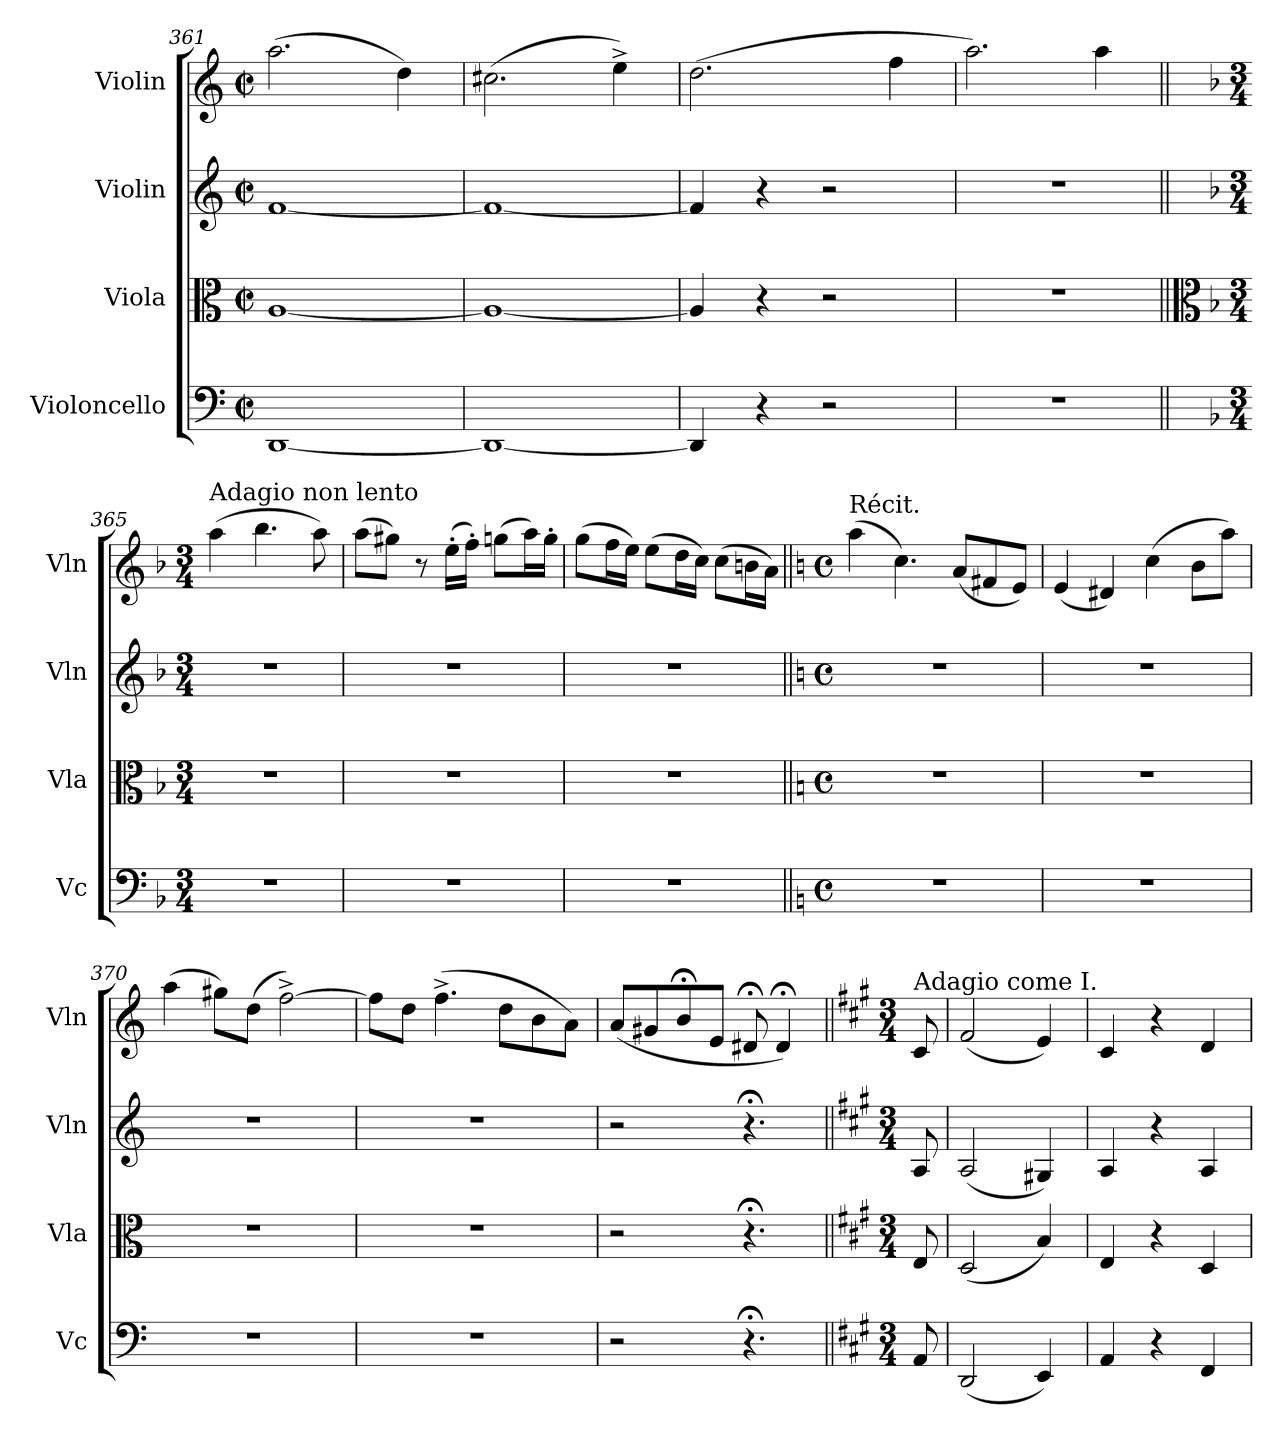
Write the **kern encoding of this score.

**kern	**kern	**kern	**kern
*part4	*part3	*part2	*part1
*staff4	*staff3	*staff2	*staff1
*I"Violoncello	*I"Viola	*I"Violin	*I"Violin
*I'Vc	*I'Vla	*I'Vln	*I'Vln
*clefF4	*clefC3	*clefG2	*clefG2
*k[]	*k[]	*k[]	*k[]
*M2/2	*M2/2	*M2/2	*M2/2
*met(c|)	*met(c|)	*met(c|)	*met(c|)
=361	=361	=361	=361
[1DD	[1A	[1f	(2.aa\
.	.	.	4dd\)
=362	=362	=362	=362
1DD_	1A_	1f_	(2.cc#X\
.	.	.	4ee^\)
=363	=363	=363	=363
4DD/]	4A/]	4f/]	(2.dd\
4r	4r	4r	.
2r	2r	2r	.
.	.	.	4ff\
=364	=364	=364	=364
1r	1r	1r	2.aa\)
.	.	.	4aa\
!!LO:PB:g=z
=365||	=365||	=365||	=365||
*	*clefC3	*	*
*k[b-]	*k[b-]	*k[b-]	*k[b-]
*M3/4	*M3/4	*M3/4	*M3/4
!	!	!	!LO:TX:a:t=Adagio non lento
2.r	2.r	2.r	(4aa\
.	.	.	4.bb-\
.	.	.	8aa\)
=366	=366	=366	=366
2.r	2.r	2.r	(8aa\L
.	.	.	8gg#X\J)
.	.	.	8r
.	.	.	(16ee'\LL
.	.	.	16ff'\JJ)
.	.	.	(8ggn\L
.	.	.	16aa\L)
.	.	.	16gg'\JJ
=367	=367	=367	=367
2.r	2.r	2.r	(8gg\L
.	.	.	16ff\L
.	.	.	16ee\JJ)
.	.	.	(8ee\L
.	.	.	16dd\L
.	.	.	16cc\JJ)
.	.	.	(8cc\L
.	.	.	16bn\L
.	.	.	16a\JJ)
=368||	=368||	=368||	=368||
*k[]	*k[]	*k[]	*k[]
*M4/4	*M4/4	*M4/4	*M4/4
*met(c)	*met(c)	*met(c)	*met(c)
!	!	!	!LO:TX:a:t=Récit.
1r	1r	1r	(4aa\
.	.	.	4.cc\)
.	.	.	(8a/L
.	.	.	8f#X/
.	.	.	8e/J)
=369	=369	=369	=369
1r	1r	1r	(4e/
.	.	.	4d#X/)
.	.	.	(4cc\
.	.	.	8b\L
.	.	.	8aa\J)
=370	=370	=370	=370
1r	1r	1r	(4aa\
.	.	.	8gg#X\L)
.	.	.	(8dd\J
.	.	.	[2ff^\)
=371	=371	=371	=371
1r	1r	1r	8ff\L]
.	.	.	8dd\J
.	.	.	(4.ff^\
.	.	.	8dd\L
.	.	.	8b\
.	.	.	8a\J)
=372	=372	=372	=372
2r	2r	2r	(8a/L
.	.	.	8g#X/
.	.	.	8b;</
.	.	.	8e/J
4.r;<	4.r;<	4.r;<	8d#X;</
.	.	.	4d#;</)
!!LO:LB:g=z
=372X1||	=372X1||	=372X1||	=372X1||
*k[f#c#g#]	*k[f#c#g#]	*k[f#c#g#]	*k[f#c#g#]
*M3/4	*M3/4	*M3/4	*M3/4
!	!	!	!LO:TX:a:t=Adagio come I.
8AA/	8E/	8A/	8c#/
=373	=373	=373	=373
(2DD/	(2D/	(2A/	(2f#/
4EE/)	4B/)	4G#X/)	4e/)
=374	=374	=374	=374
4AA/	4E/	4A/	4c#/
4r	4r	4r	4r
4FF#/	4D/	4A/	4d/
=	=	=	=
*-	*-	*-	*-
